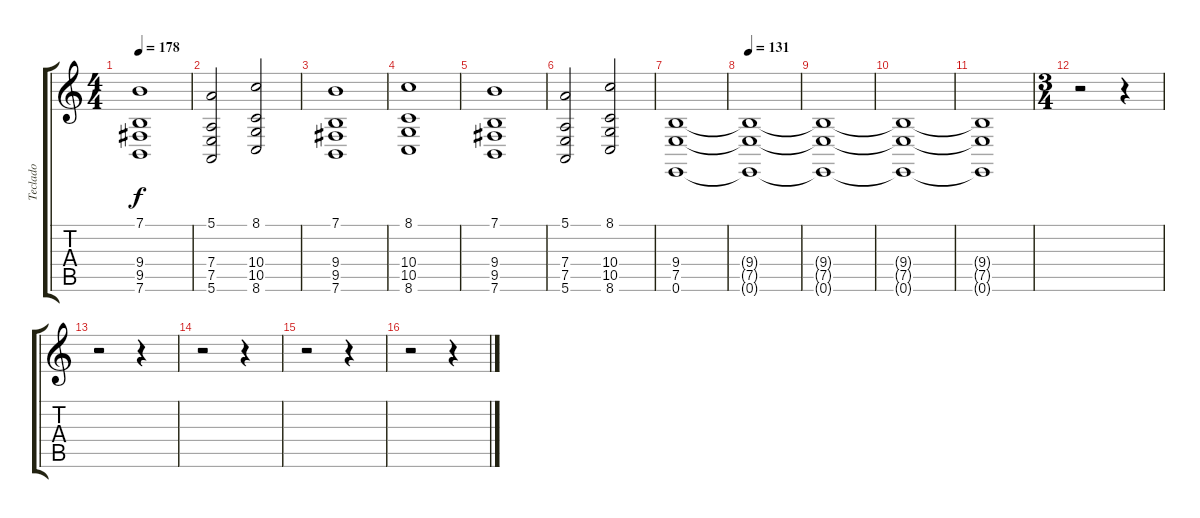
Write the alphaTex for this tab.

\track ("Teclado" "Teclado") {instrument churchorgan}
\staff {score tabs}
\tuning (E4 B3 G3 D3 A2 E2) {hide}
\ts (4 4)
\tempo 178
\clef g2
\ks c
(7.1 9.4 9.5 7.6).1{dy f} |
(5.1 7.4 7.5 5.6).2 (8.1 10.4 10.5 8.6).2 |
(7.1 9.4 9.5 7.6).1 |
(8.1 10.4 10.5 8.6).1 |
(7.1 9.4 9.5 7.6).1 |
(5.1 7.4 7.5 5.6).2 (8.1 10.4 10.5 8.6).2 |
(9.4 7.5 0.6).1{volume 0} |
\tempo 131
(9.4{t} 7.5{t} 0.6{t}).1 |
(9.4{t} 7.5{t} 0.6{t}).1 |
(9.4{t} 7.5{t} 0.6{t}).1 |
(9.4{t} 7.5{t} 0.6{t}).1 |
\ts (3 4)
r.2 r.4 |
r.2 r.4 |
r.2 r.4 |
r.2 r.4 |
r.2 r.4
